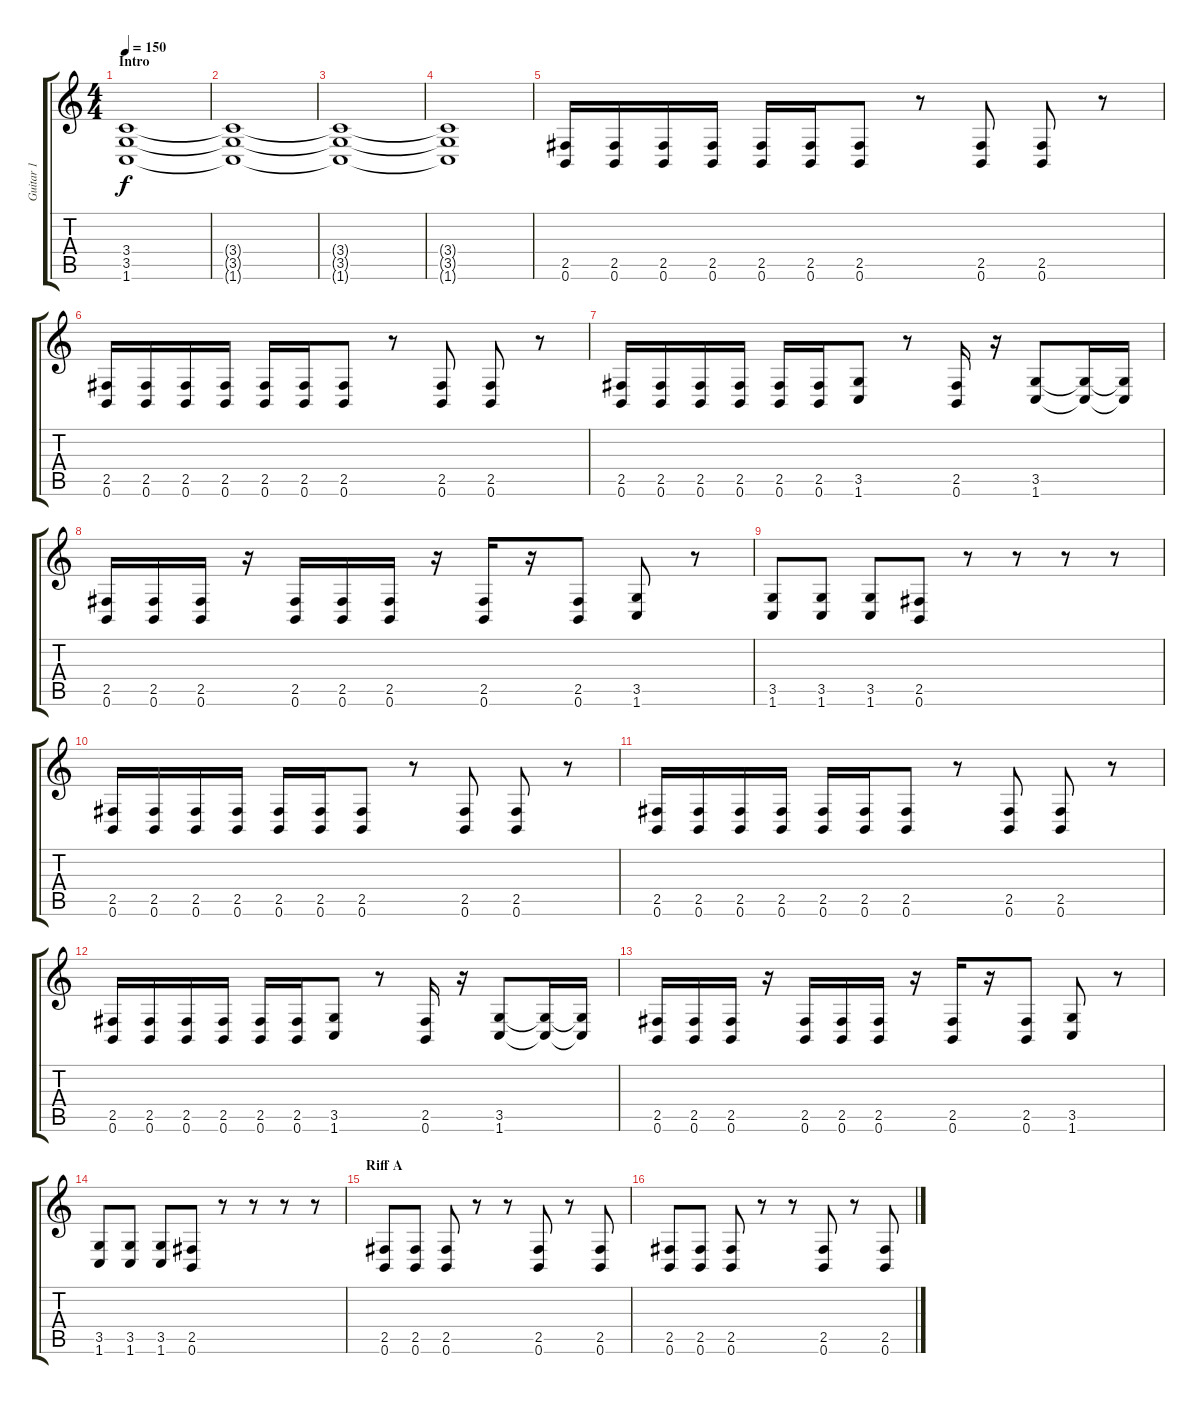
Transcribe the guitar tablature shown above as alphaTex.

\track ("Guitar 1 " "Guitar 1 ") {instrument distortionguitar}
\staff {score tabs}
\tuning (B3 Gb3 D3 A2 E2 B1) {hide}
\ts (4 4)
\section ("" "Intro")
\tempo 150
\clef g2
\ks c
(3.4 3.5 1.6).1{dy f instrument distortionguitar} |
(3.4{t} 3.5{t} 1.6{t}).1 |
(3.4{t} 3.5{t} 1.6{t}).1 |
(3.4{t} 3.5{t} 1.6{t}).1 |
(2.5 0.6).16{volume 15} (2.5 0.6).16 (2.5 0.6).16 (2.5 0.6).16 (2.5 0.6).16 (2.5 0.6).16 (2.5 0.6).8 r.8 (2.5 0.6).8 (2.5 0.6).8 r.8 |
(2.5 0.6).16 (2.5 0.6).16 (2.5 0.6).16 (2.5 0.6).16 (2.5 0.6).16 (2.5 0.6).16 (2.5 0.6).8 r.8 (2.5 0.6).8 (2.5 0.6).8 r.8 |
(2.5 0.6).16 (2.5 0.6).16 (2.5 0.6).16 (2.5 0.6).16 (2.5 0.6).16 (2.5 0.6).16 (3.5 1.6).8 r.8 (2.5 0.6).16 r.16 (3.5 1.6).8 (3.5{t} 1.6{t}).16 (3.5{t} 1.6{t}).16 |
(2.5 0.6).16 (2.5 0.6).16 (2.5 0.6).16 r.16 (2.5 0.6).16 (2.5 0.6).16 (2.5 0.6).16 r.16 (2.5 0.6).16 r.16 (2.5 0.6).8 (3.5 1.6).8 r.8 |
(3.5 1.6).8 (3.5 1.6).8 (3.5 1.6).8 (2.5 0.6).8 r.8 r.8 r.8 r.8 |
(2.5 0.6).16 (2.5 0.6).16 (2.5 0.6).16 (2.5 0.6).16 (2.5 0.6).16 (2.5 0.6).16 (2.5 0.6).8 r.8 (2.5 0.6).8 (2.5 0.6).8 r.8 |
(2.5 0.6).16 (2.5 0.6).16 (2.5 0.6).16 (2.5 0.6).16 (2.5 0.6).16 (2.5 0.6).16 (2.5 0.6).8 r.8 (2.5 0.6).8 (2.5 0.6).8 r.8 |
(2.5 0.6).16 (2.5 0.6).16 (2.5 0.6).16 (2.5 0.6).16 (2.5 0.6).16 (2.5 0.6).16 (3.5 1.6).8 r.8 (2.5 0.6).16 r.16 (3.5 1.6).8 (3.5{t} 1.6{t}).16 (3.5{t} 1.6{t}).16 |
(2.5 0.6).16 (2.5 0.6).16 (2.5 0.6).16 r.16 (2.5 0.6).16 (2.5 0.6).16 (2.5 0.6).16 r.16 (2.5 0.6).16 r.16 (2.5 0.6).8 (3.5 1.6).8 r.8 |
(3.5 1.6).8 (3.5 1.6).8 (3.5 1.6).8 (2.5 0.6).8 r.8 r.8 r.8 r.8 |
\section ("" "Riff A")
(2.5 0.6).8 (2.5 0.6).8 (2.5 0.6).8 r.8 r.8 (2.5 0.6).8 r.8 (2.5 0.6).8 |
(2.5 0.6).8 (2.5 0.6).8 (2.5 0.6).8 r.8 r.8 (2.5 0.6).8 r.8 (2.5 0.6).8
